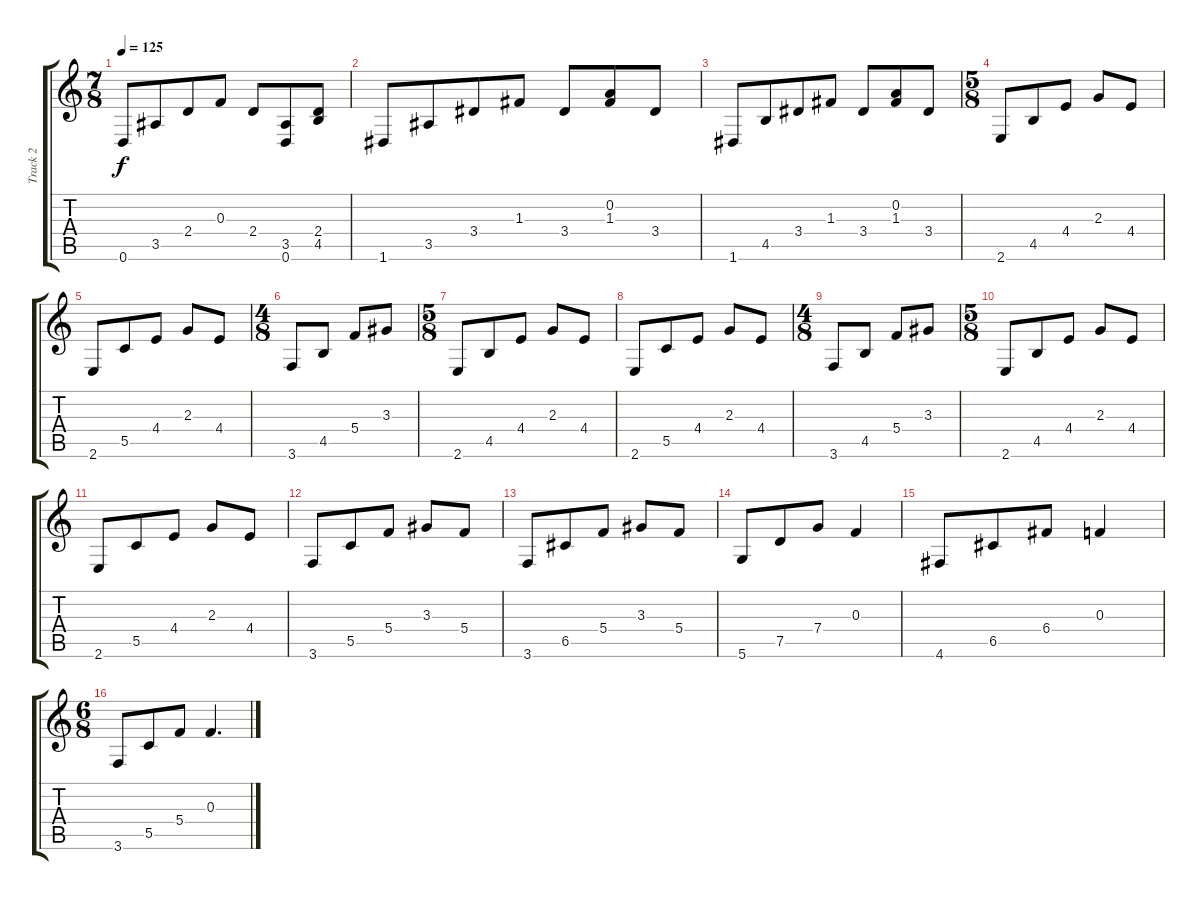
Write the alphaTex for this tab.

\track ("Track 2" "Track 2") {instrument distortionguitar}
\staff {score tabs}
\tuning (D4 A3 F3 C3 G2 D2) {hide}
\ts (7 8)
\tempo 125
\clef g2
\ks c
0.6.8{dy f} 3.5.8 2.4.8 0.3.8 2.4.8 (3.5 0.6).8 (2.4 4.5).8 |
1.6.8 3.5.8 3.4.8 1.3.8 3.4.8 (0.2 1.3).8 3.4.8 |
1.6.8 4.5.8 3.4.8 1.3.8 3.4.8 (0.2 1.3).8 3.4.8 |
\ts (5 8)
2.6.8 4.5.8 4.4.8 2.3.8 4.4.8 |
2.6.8 5.5.8 4.4.8 2.3.8 4.4.8 |
\ts (4 8)
3.6.8 4.5.8 5.4.8 3.3.8 |
\ts (5 8)
2.6.8 4.5.8 4.4.8 2.3.8 4.4.8 |
2.6.8 5.5.8 4.4.8 2.3.8 4.4.8 |
\ts (4 8)
3.6.8 4.5.8 5.4.8 3.3.8 |
\ts (5 8)
2.6.8 4.5.8 4.4.8 2.3.8 4.4.8 |
2.6.8 5.5.8 4.4.8 2.3.8 4.4.8 |
3.6.8 5.5.8 5.4.8 3.3.8 5.4.8 |
3.6.8 6.5.8 5.4.8 3.3.8 5.4.8 |
5.6.8 7.5.8 7.4.8 0.3.4 |
4.6.8 6.5.8 6.4.8 0.3.4 |
\ts (6 8)
3.6.8 5.5.8 5.4.8 0.3.4{d}
